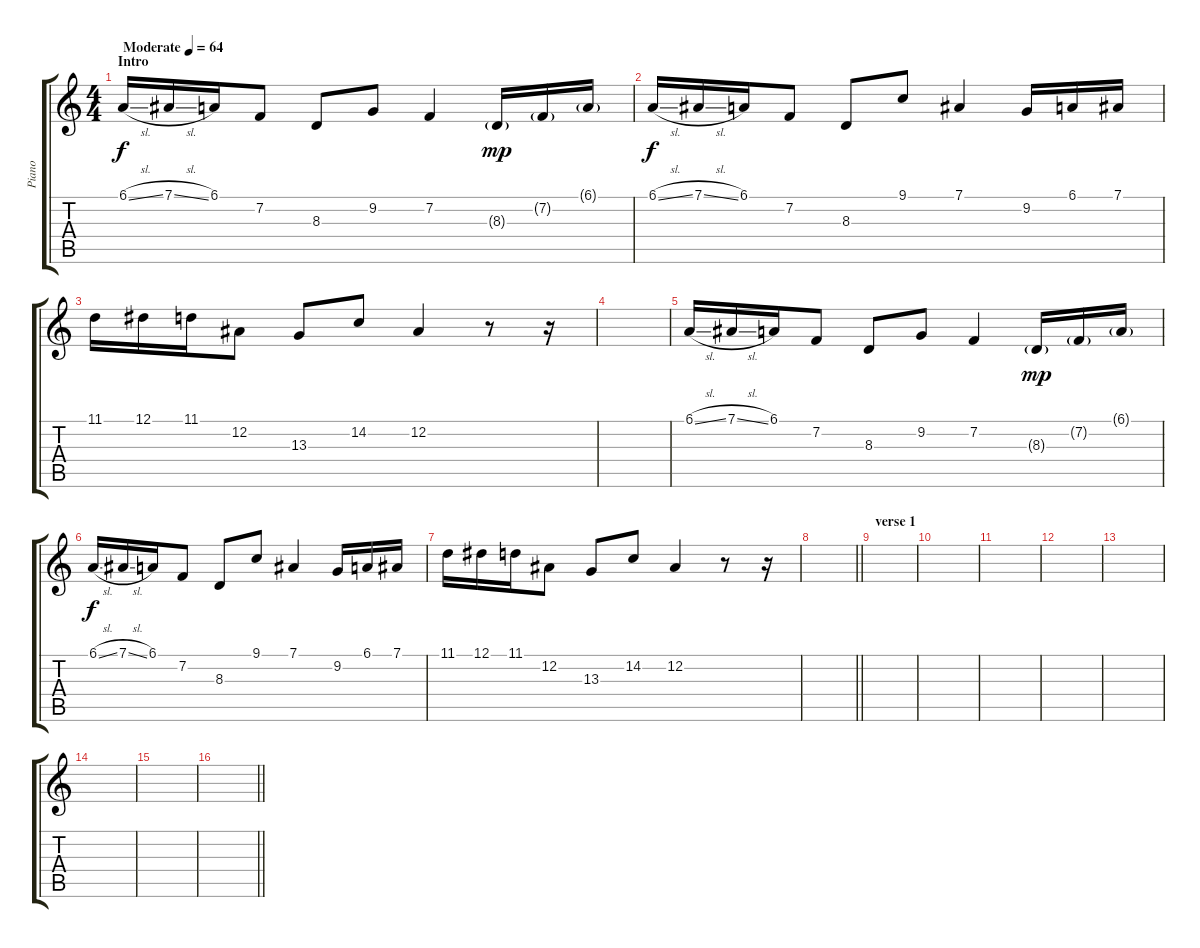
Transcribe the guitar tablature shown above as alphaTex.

\track ("Piano" "Piano") {instrument acousticgrandpiano}
\staff {score tabs}
\tuning (Eb4 Bb3 Gb3 Db3 Ab2 Eb2) {hide}
\ts (4 4)
\section ("" "Intro")
\tempo (64 "Moderate")
\clef g2
\ks c
6.1{sl}.16{dy f instrument acousticgrandpiano} 7.1{sl}.16 6.1.16 7.2.8 8.3.8 9.2.8 7.2.4 8.3{g}.16{dy mp} 7.2{g}.16 6.1{g}.16 |
6.1{sl}.16{dy f} 7.1{sl}.16 6.1.16 7.2.8 8.3.8 9.1.8 7.1.4 9.2.16 6.1.16 7.1.16 |
11.1.16 12.1.16 11.1.16 12.2.8 13.3.8 14.2.8 12.2.4 r.8 r.16 |
|
6.1{sl}.16 7.1{sl}.16 6.1.16 7.2.8 8.3.8 9.2.8 7.2.4 8.3{g}.16{dy mp} 7.2{g}.16 6.1{g}.16 |
6.1{sl}.16{dy f} 7.1{sl}.16 6.1.16 7.2.8 8.3.8 9.1.8 7.1.4 9.2.16 6.1.16 7.1.16 |
11.1.16 12.1.16 11.1.16 12.2.8 13.3.8 14.2.8 12.2.4 r.8 r.16 |
\barLineRight lightlight
|
\section ("" "verse 1")
|
|
|
|
|
|
|
\barLineRight lightlight
